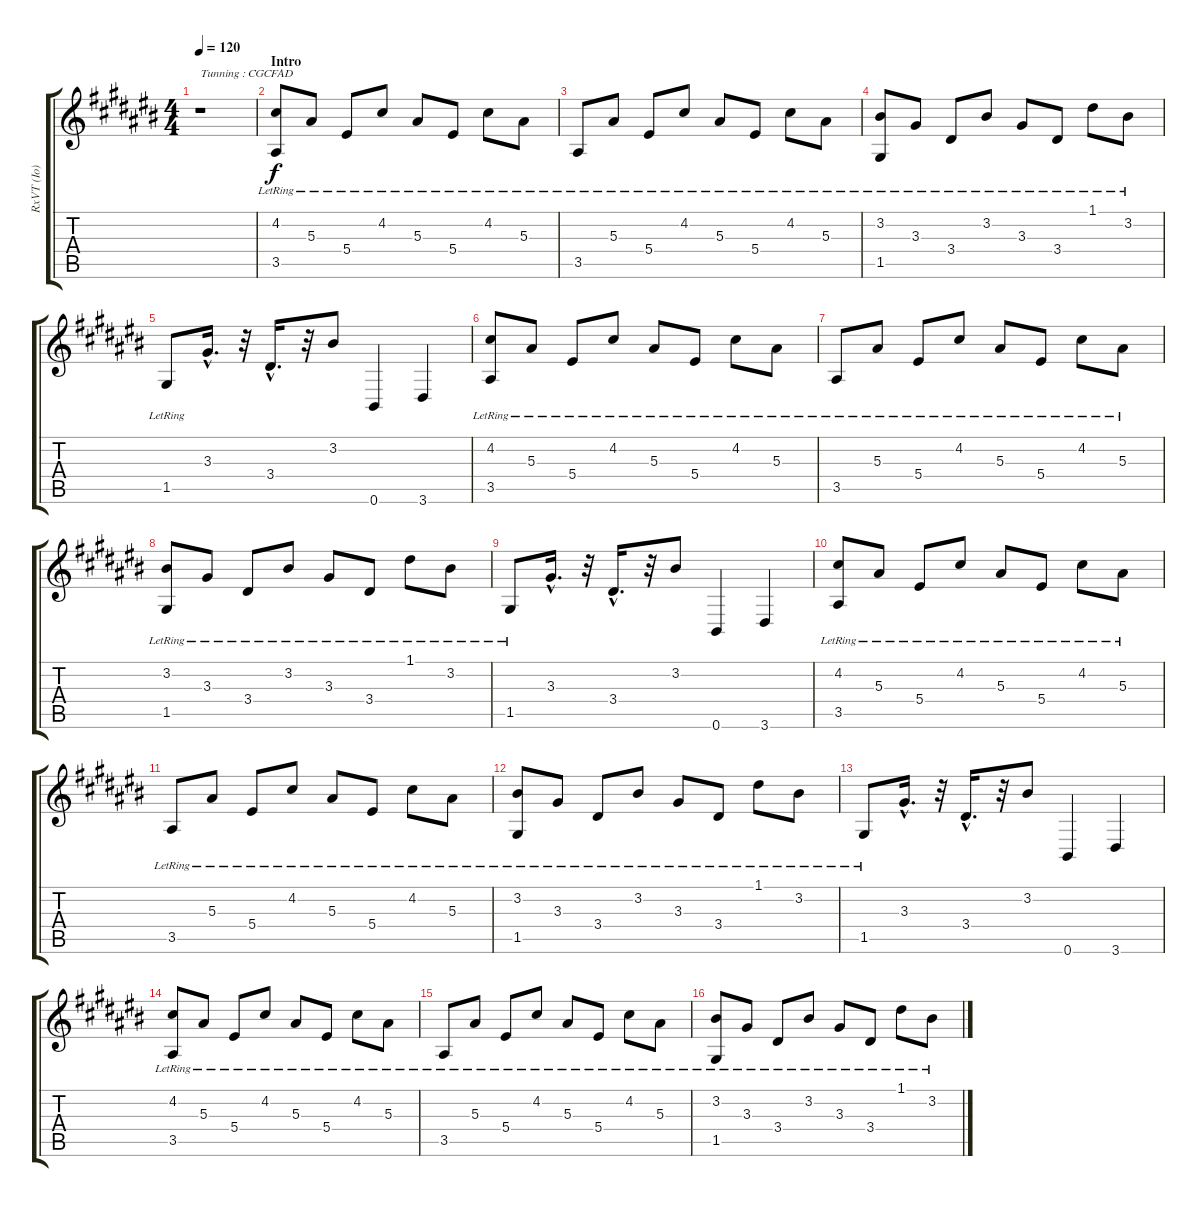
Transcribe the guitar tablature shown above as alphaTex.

\track ("RxVT (Io)" "RxVT (Io)") {instrument acousticguitarnylon}
\staff {score tabs}
\tuning (D4 A3 F3 C3 G2 C2) {hide}
\ts (4 4)
\tempo 120
\clef g2
\ks c#
r.1{txt "Tunning : CGCFAD" dy f instrument acousticguitarnylon} |
\section ("" "Intro")
(4.2{lr} 3.5{lr}).8 5.3{lr}.8 5.4{lr}.8 4.2{lr}.8 5.3{lr}.8 5.4{lr}.8 4.2{lr}.8 5.3{lr}.8 |
3.5{lr}.8 5.3{lr}.8 5.4{lr}.8 4.2{lr}.8 5.3{lr}.8 5.4{lr}.8 4.2{lr}.8 5.3{lr}.8 |
(3.2{lr} 1.5{lr}).8 3.3{lr}.8 3.4{lr}.8 3.2{lr}.8 3.3{lr}.8 3.4{lr}.8 1.1{lr}.8 3.2{lr}.8 |
1.5{lr}.8 3.3{hac}.16{d} r.32 3.4{hac}.16{d} r.32 3.2.8 0.6.4 3.6.4 |
(4.2{lr} 3.5{lr}).8 5.3{lr}.8 5.4{lr}.8 4.2{lr}.8 5.3{lr}.8 5.4{lr}.8 4.2{lr}.8 5.3{lr}.8 |
3.5{lr}.8 5.3{lr}.8 5.4{lr}.8 4.2{lr}.8 5.3{lr}.8 5.4{lr}.8 4.2{lr}.8 5.3{lr}.8 |
(3.2{lr} 1.5{lr}).8 3.3{lr}.8 3.4{lr}.8 3.2{lr}.8 3.3{lr}.8 3.4{lr}.8 1.1{lr}.8 3.2{lr}.8 |
1.5{lr}.8 3.3{hac}.16{d} r.32 3.4{hac}.16{d} r.32 3.2.8 0.6.4 3.6.4 |
(4.2{lr} 3.5{lr}).8 5.3{lr}.8 5.4{lr}.8 4.2{lr}.8 5.3{lr}.8 5.4{lr}.8 4.2{lr}.8 5.3{lr}.8 |
3.5{lr}.8 5.3{lr}.8 5.4{lr}.8 4.2{lr}.8 5.3{lr}.8 5.4{lr}.8 4.2{lr}.8 5.3{lr}.8 |
(3.2{lr} 1.5{lr}).8 3.3{lr}.8 3.4{lr}.8 3.2{lr}.8 3.3{lr}.8 3.4{lr}.8 1.1{lr}.8 3.2{lr}.8 |
1.5{lr}.8 3.3{hac}.16{d} r.32 3.4{hac}.16{d} r.32 3.2.8 0.6.4 3.6.4 |
(4.2{lr} 3.5{lr}).8 5.3{lr}.8 5.4{lr}.8 4.2{lr}.8 5.3{lr}.8 5.4{lr}.8 4.2{lr}.8 5.3{lr}.8 |
3.5{lr}.8 5.3{lr}.8 5.4{lr}.8 4.2{lr}.8 5.3{lr}.8 5.4{lr}.8 4.2{lr}.8 5.3{lr}.8 |
(3.2{lr} 1.5{lr}).8 3.3{lr}.8 3.4{lr}.8 3.2{lr}.8 3.3{lr}.8 3.4{lr}.8 1.1{lr}.8 3.2{lr}.8
